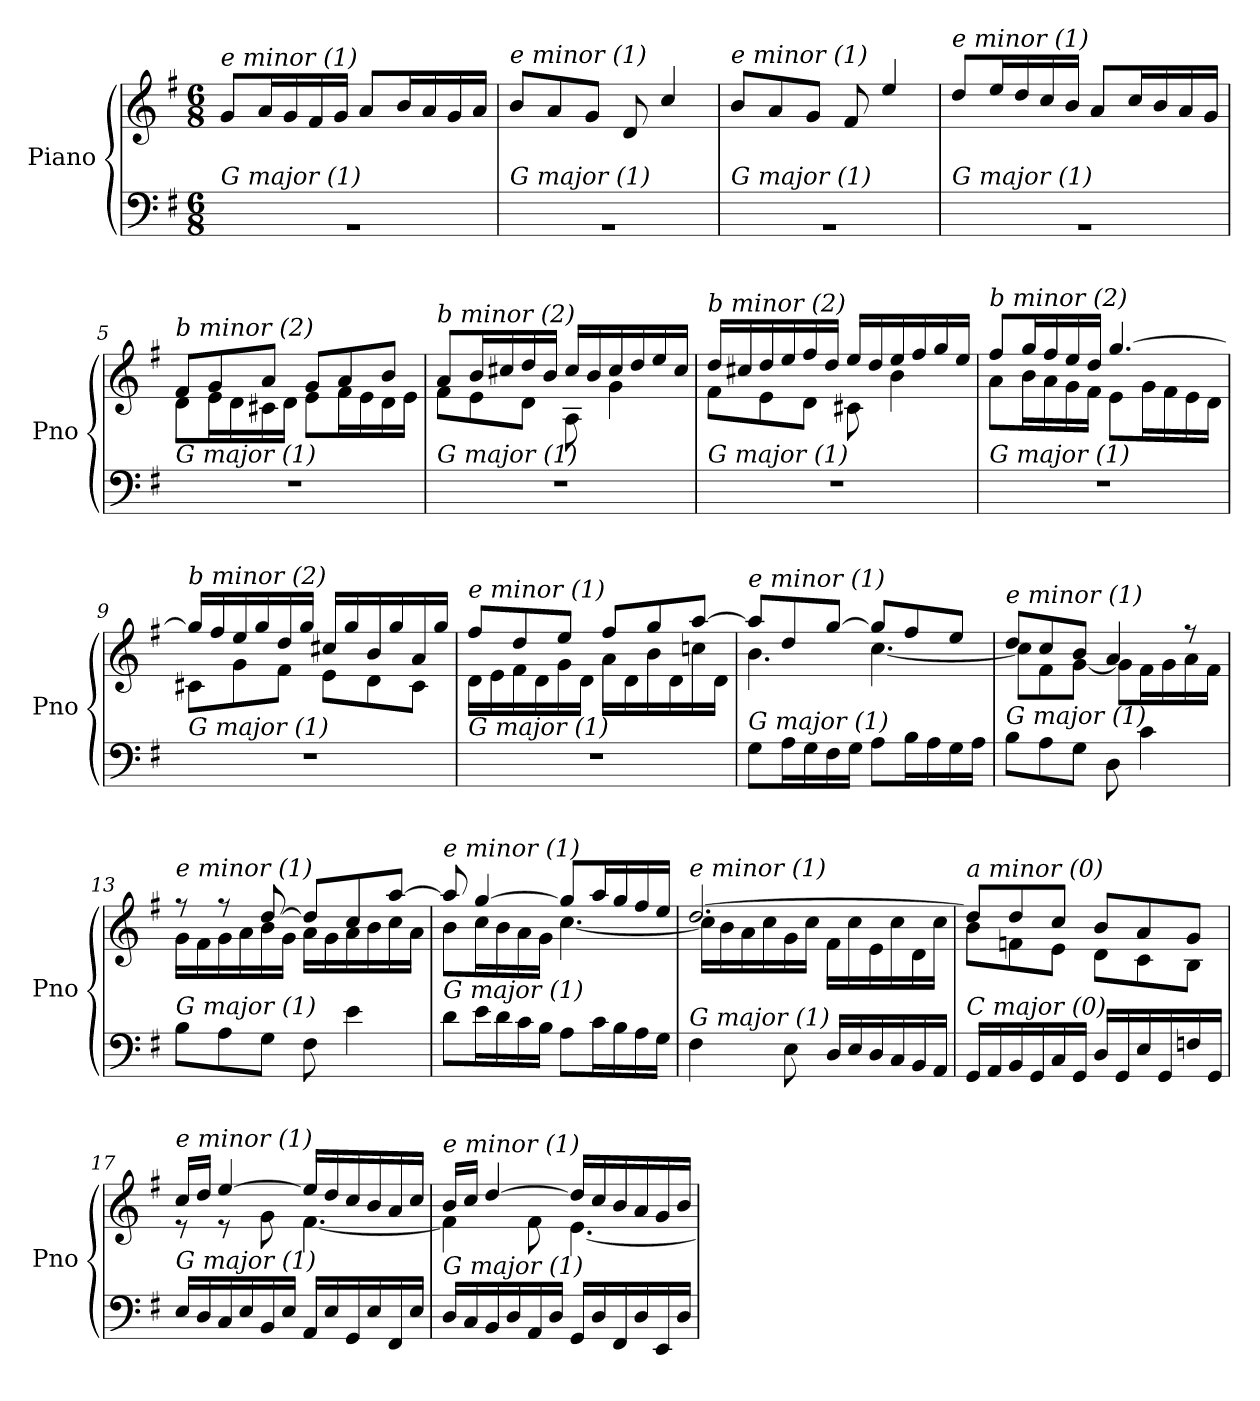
**kern	**kern
*part1	*part1
*staff2	*staff1
*I"Piano	*
*I'Pno	*
*clefF4	*clefG2
*k[f#]	*k[f#]
*M6/8	*M6/8
=1	=1
!	!LO:TX:i:t=e minor (1)
!LO:TX:i:t=G major (1)	!
2.rBB	8g/L
.	16a/L
.	16g/
.	16f#/
.	16g/JJ
.	8a/L
.	16b/L
.	16a/
.	16g/
.	16a/JJ
=2	=2
!	!LO:TX:i:t=e minor (1)
!LO:TX:i:t=G major (1)	!
2.rBB	8b/L
.	8a/
.	8g/J
.	8d/
.	4cc/
=3	=3
!	!LO:TX:i:t=e minor (1)
!LO:TX:i:t=G major (1)	!
2.rBB	8b/L
.	8a/
.	8g/J
.	8f#/
.	4ee/
=4	=4
!	!LO:TX:i:t=e minor (1)
!LO:TX:i:t=G major (1)	!
2.rBB	8dd/L
.	16ee/L
.	16dd/
.	16cc/
.	16b/JJ
.	8a/L
.	16cc/L
.	16b/
.	16a/
.	16g/JJ
=5	=5
*	*^
!	!LO:TX:i:t=b minor (2)	!
!LO:TX:i:t=G major (1)	!	!
2.r	8f#/L	8d\L
.	8g/	16e\L
.	.	16d\
.	8a/J	16c#X\
.	.	16d\JJ
.	8g/L	8e\L
.	8a/	16f#\L
.	.	16e\
.	8b/J	16d\
.	.	16e\JJ
!!LO:LB:g=z	!!
=6	=6	=6
!	!LO:TX:i:t=b minor (2)	!
!LO:TX:i:t=G major (1)	!	!
2.r	8a/L	8f#\L
.	16b/L	8e\
.	16cc#X/	.
.	16dd/	8d\J
.	16b/JJ	.
.	16cc#/LL	8A\
.	16b/	.
.	16cc#/	4g\
.	16dd/	.
.	16ee/	.
.	16cc#/JJ	.
=7	=7	=7
!	!LO:TX:i:t=b minor (2)	!
!LO:TX:i:t=G major (1)	!	!
2.r	16dd/LL	8f#\L
.	16cc#X/	.
.	16dd/	8e\
.	16ee/	.
.	16ff#/	8d\J
.	16dd/JJ	.
.	16ee/LL	8c#X\
.	16dd/	.
.	16ee/	4b\
.	16ff#/	.
.	16gg/	.
.	16ee/JJ	.
=8	=8	=8
!	!LO:TX:i:t=b minor (2)	!
!LO:TX:i:t=G major (1)	!	!
2.r	8ff#/L	8a\L
.	16gg/L	16b\L
.	16ff#/	16a\
.	16ee/	16g\
.	16dd/JJ	16f#\JJ
.	[4.gg/	8e\L
.	.	16g\L
.	.	16f#\
.	.	16e\
.	.	16d\JJ
=9	=9	=9
!	!LO:TX:i:t=b minor (2)	!
!LO:TX:i:t=G major (1)	!	!
2.r	16gg/LL]	8c#X\L
.	16ff#/	.
.	16ee/	8g\
.	16gg/	.
.	16dd/	8f#\J
.	16gg/JJ	.
.	16cc#X/LL	8e\L
.	16gg/	.
.	16b/	8d\
.	16gg/	.
.	16a/	8c#\J
.	16gg/JJ	.
!!LO:LB:g=z	!!
=10	=10	=10
!	!LO:TX:i:t=e minor (1)	!
!LO:TX:i:t=G major (1)	!	!
2.r	8ff#/L	16d\LL
.	.	16e\
.	8dd/	16f#\
.	.	16d\
.	8ee/J	16g\
.	.	16d\JJ
.	8ff#/L	16a\LL
.	.	16d\
.	8gg/	16b\
.	.	16d\
.	[8aa/J	16ccn\
.	.	16d\JJ
=11	=11	=11
!	!LO:TX:i:t=e minor (1)	!
!LO:TX:i:t=G major (1)	!	!
8G\L	8aa/L]	4.b\
16A\L	8dd/	.
16G\	.	.
16F#\	[8gg/J	.
16G\JJ	.	.
8A\L	8gg/L]	[4.cc\
16B\L	8ff#/	.
16A\	.	.
16G\	8ee/J	.
16A\JJ	.	.
=12	=12	=12
!	!LO:TX:i:t=e minor (1)	!
!LO:TX:i:t=G major (1)	!	!
8B\L	8dd/L	8cc\L]
8A\	8cc/	8f#\
8G\J	8b/J	[8g\J
8D\	4a/	8g\L]
4c\	.	16f#\L
.	.	16g\
.	8r	16a\
.	.	16f#\JJ
=13	=13	=13
!	!LO:TX:i:t=e minor (1)	!
!LO:TX:i:t=G major (1)	!	!
8B\L	8r	16g\LL
.	.	16f#\
8A\	8r	16g\
.	.	16a\
8G\J	[8dd/	16b\
.	.	16g\JJ
8F#\	8dd/L]	16a\LL
.	.	16g\
4e\	8cc/	16a\
.	.	16b\
.	[8aa/J	16cc\
.	.	16a\JJ
!!LO:LB:g=z	!!
=14	=14	=14
!	!LO:TX:i:t=e minor (1)	!
!LO:TX:i:t=G major (1)	!	!
8d\L	8aa/]	8b\L
16e\L	[4gg/	16cc\L
16d\	.	16b\
16c\	.	16a\
16B\JJ	.	16g\JJ
8A\L	8gg/L]	[4.cc\
16c\L	16aa/L	.
16B\	16gg/	.
16A\	16ff#/	.
16G\JJ	16ee/JJ	.
=15	=15	=15
!	!LO:TX:i:t=e minor (1)	!
!LO:TX:i:t=G major (1)	!	!
4F#\	[2.dd/	16cc\LL]
.	.	16b\
.	.	16a\
.	.	16cc\
8E\	.	16g\
.	.	16cc\JJ
16D/LL	.	16f#\LL
16E/	.	16cc\
16D/	.	16e\
16C/	.	16cc\
16BB/	.	16d\
16AA/JJ	.	16cc\JJ
=16	=16	=16
!	!LO:TX:i:t=a minor (0)	!
!LO:TX:i:t=C major (0)	!	!
16GG/LL	8dd/L]	8b\L
16AA/	.	.
16BB/	8dd/	8fn\
16GG/	.	.
16C/	8cc/J	8e\J
16GG/JJ	.	.
16D/LL	8b/L	8d\L
16GG/	.	.
16E/	8a/	8c\
16GG/	.	.
16Fn/	8g/J	8B\J
16GG/JJ	.	.
=17	=17	=17
!	!LO:TX:i:t=e minor (1)	!
!LO:TX:i:t=G major (1)	!	!
16E/LL	16cc/LL	8r
16D/	16dd/JJ	.
16C/	[4ee/	8r
16E/	.	.
16BB/	.	8g\
16E/JJ	.	.
16AA/LL	16ee/LL]	[4.f#\
16E/	16dd/	.
16GG/	16cc/	.
16E/	16b/	.
16FF#/	16a/	.
16E/JJ	16cc/JJ	.
!!LO:LB:g=z	!!
=18	=18	=18
!	!LO:TX:i:t=e minor (1)	!
!LO:TX:i:t=G major (1)	!	!
16D/LL	16b/LL	4f#\]
16C/	16cc/JJ	.
16BB/	[4dd/	.
16D/	.	.
16AA/	.	8f#\
16D/JJ	.	.
16GG/LL	16dd/LL]	[4.e\
16D/	16cc/	.
16FF#/	16b/	.
16D/	16a/	.
16EE/	16g/	.
16D/JJ	16b/JJ	.
*	*v	*v
=	=
*-	*-
